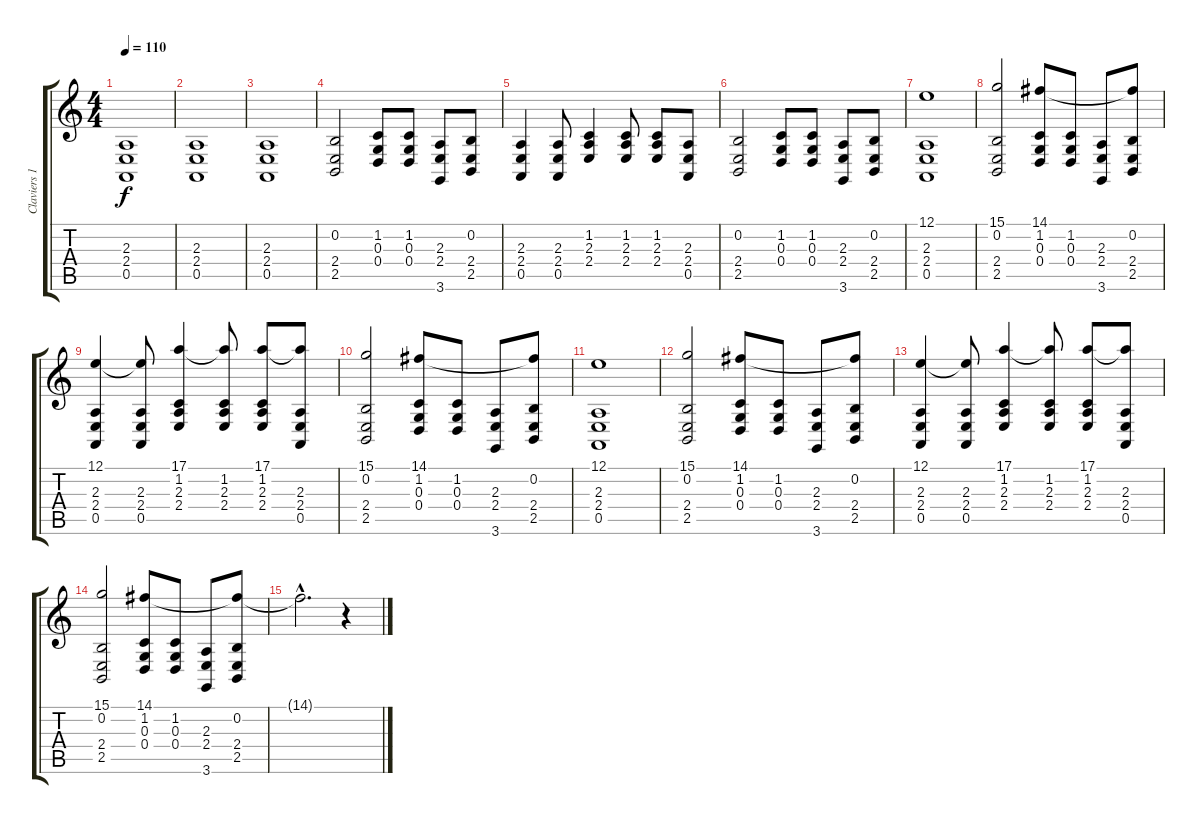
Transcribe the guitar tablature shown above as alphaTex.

\track ("Claviers 1" "Claviers 1") {instrument pad2warm}
\staff {score tabs}
\tuning (E4 B3 G3 D3 A2 E2) {hide}
\ts (4 4)
\tempo 110
\clef g2
\ks c
(2.3 2.4 0.5).1{dy f} |
(2.3 2.4 0.5).1 |
(2.3 2.4 0.5).1 |
(0.2 2.4 2.5).2 (1.2 0.3 0.4).8 (1.2 0.3 0.4).8 (2.3 2.4 3.6).8 (0.2 2.4 2.5).8 |
(2.3 2.4 0.5).4 (2.3 2.4 0.5).8 (1.2 2.3 2.4).4 (1.2 2.3 2.4).8 (1.2 2.3 2.4).8 (2.3 2.4 0.5).8 |
(0.2 2.4 2.5).2 (1.2 0.3 0.4).8 (1.2 0.3 0.4).8 (2.3 2.4 3.6).8 (0.2 2.4 2.5).8 |
(12.1 2.3 2.4 0.5).1 |
(15.1 0.2 2.4 2.5).2 (14.1 1.2 0.3 0.4).8 (1.2 0.3 0.4).8 (2.3 2.4 3.6).8 (14.1{t} 0.2 2.4 2.5).8 |
(12.1 2.3 2.4 0.5).4 (12.1{t} 2.3 2.4 0.5).8 (17.1 1.2 2.3 2.4).4 (17.1{t} 1.2 2.3 2.4).8 (17.1 1.2 2.3 2.4).8 (17.1{t} 2.3 2.4 0.5).8 |
(15.1 0.2 2.4 2.5).2 (14.1 1.2 0.3 0.4).8 (1.2 0.3 0.4).8 (2.3 2.4 3.6).8 (14.1{t} 0.2 2.4 2.5).8 |
(12.1 2.3 2.4 0.5).1 |
(15.1 0.2 2.4 2.5).2 (14.1 1.2 0.3 0.4).8 (1.2 0.3 0.4).8 (2.3 2.4 3.6).8 (14.1{t} 0.2 2.4 2.5).8 |
(12.1 2.3 2.4 0.5).4 (12.1{t} 2.3 2.4 0.5).8 (17.1 1.2 2.3 2.4).4 (17.1{t} 1.2 2.3 2.4).8 (17.1 1.2 2.3 2.4).8 (17.1{t} 2.3 2.4 0.5).8 |
(15.1 0.2 2.4 2.5).2 (14.1 1.2 0.3 0.4).8 (1.2 0.3 0.4).8 (2.3 2.4 3.6).8 (14.1{t} 0.2 2.4 2.5).8 |
14.1{hac t}.2{d} r.4
